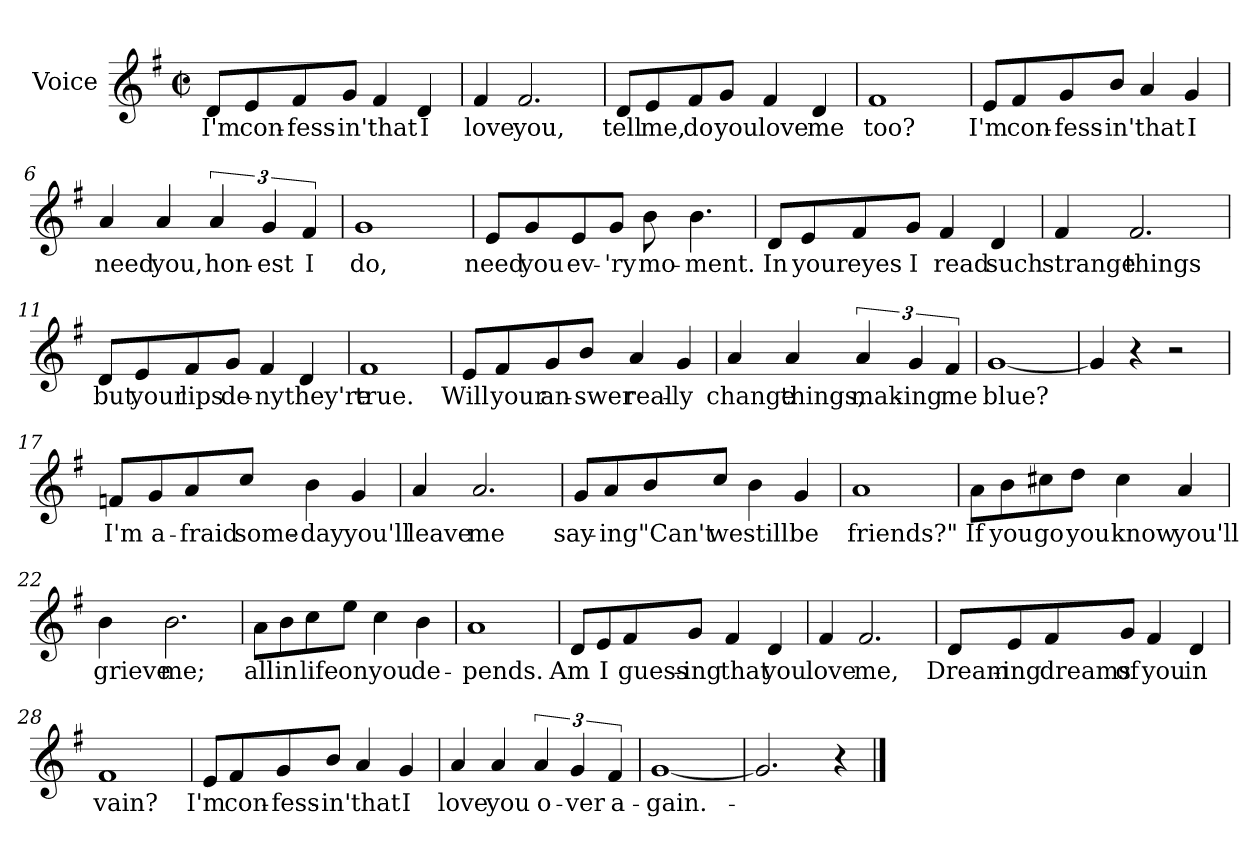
**kern	**text
*part1	*part1
*staff1	*staff1
*I"Voice	*
*clefG2	*
*k[f#]	*
*G:	*
*M2/2	*
*met(c|)	*
=1	=1
8d/L	I'm
8e/	con-
8f#/	-fess-
8g/J	-in'
4f#/	that
4d/	I
=2	=2
4f#/	love
2.f#/	you,
=3	=3
8d/L	tell
8e/	me,
8f#/	do
8g/J	you
4f#/	love
4d/	me
=4	=4
1f#	too?
!!LO:LB:g=z
=5	=5
8e/L	I'm
8f#/	con-
8g/	-fess-
8b/J	-in'
4a/	that
4g/	I
=6	=6
4a/	need
4a/	you,
6a/	hon-
6g/	-est
6f#/	I
=7	=7
1g	do,
=8	=8
8e/L	need
8g/	you
8e/	ev-
8g/J	-'ry
8b\	mo-
4.b\	-ment.
!!LO:LB:g=z
=9	=9
8d/L	In
8e/	your
8f#/	eyes
8g/J	I
4f#/	read
4d/	such
=10	=10
4f#/	strange
2.f#/	things
=11	=11
8d/L	but
8e/	your
8f#/	lips
8g/J	de-
4f#/	-ny
4d/	they're
=12	=12
1f#	true.
!!LO:LB:g=z
=13	=13
8e/L	Will
8f#/	your
8g/	an-
8b/J	-swer
4a/	real-
4g/	-ly
=14	=14
4a/	change
4a/	things,
6a/	mak-
6g/	-ing
6f#/	me
=15	=15
[1g	blue?
=16	=16
4g/]	.
4r	.
2r	.
!!LO:LB:g=z
=17	=17
8fn/L	I'm
8g/	a-
8a/	-fraid
8cc/J	some-
4b\	-day
4g/	you'll
=18	=18
4a/	leave
2.a/	me
=19	=19
8g/L	say-
8a/	-ing
8b/	"Can't
8cc/J	we
4b\	still
4g/	be
=20	=20
1a	friends?"
!!LO:LB:g=z
=21	=21
8a\L	If
8b\	you
8cc#X\	go
8dd\J	you
4cc#\	know
4a/	you'll
=22	=22
4b\	grieve
2.b\	me;
=23	=23
8a\L	all
8b\	in
8cc\	life
8ee\J	on
4cc\	you
4b\	de-
=24	=24
1a	pends.
!!LO:LB:g=z
=25	=25
8d/L	Am
8e/	I
8f#/	guess-
8g/J	-ing
4f#/	that
4d/	you
=26	=26
4f#/	love
2.f#/	me,
=27	=27
8d/L	Dream-
8e/	-ing
8f#/	dreams
8g/J	of
4f#/	you
4d/	in
=28	=28
1f#	vain?
!!LO:LB:g=z
=29	=29
8e/L	I'm
8f#/	con-
8g/	-fess-
8b/J	-in'
4a/	that
4g/	I
=30	=30
4a/	love
4a/	you
6a/	o-
6g/	-ver
6f#/	a-
=31	=31
[1g	-gain.-
=32	=32
2.g/]	.
4r	.
==	==
*-	*-
